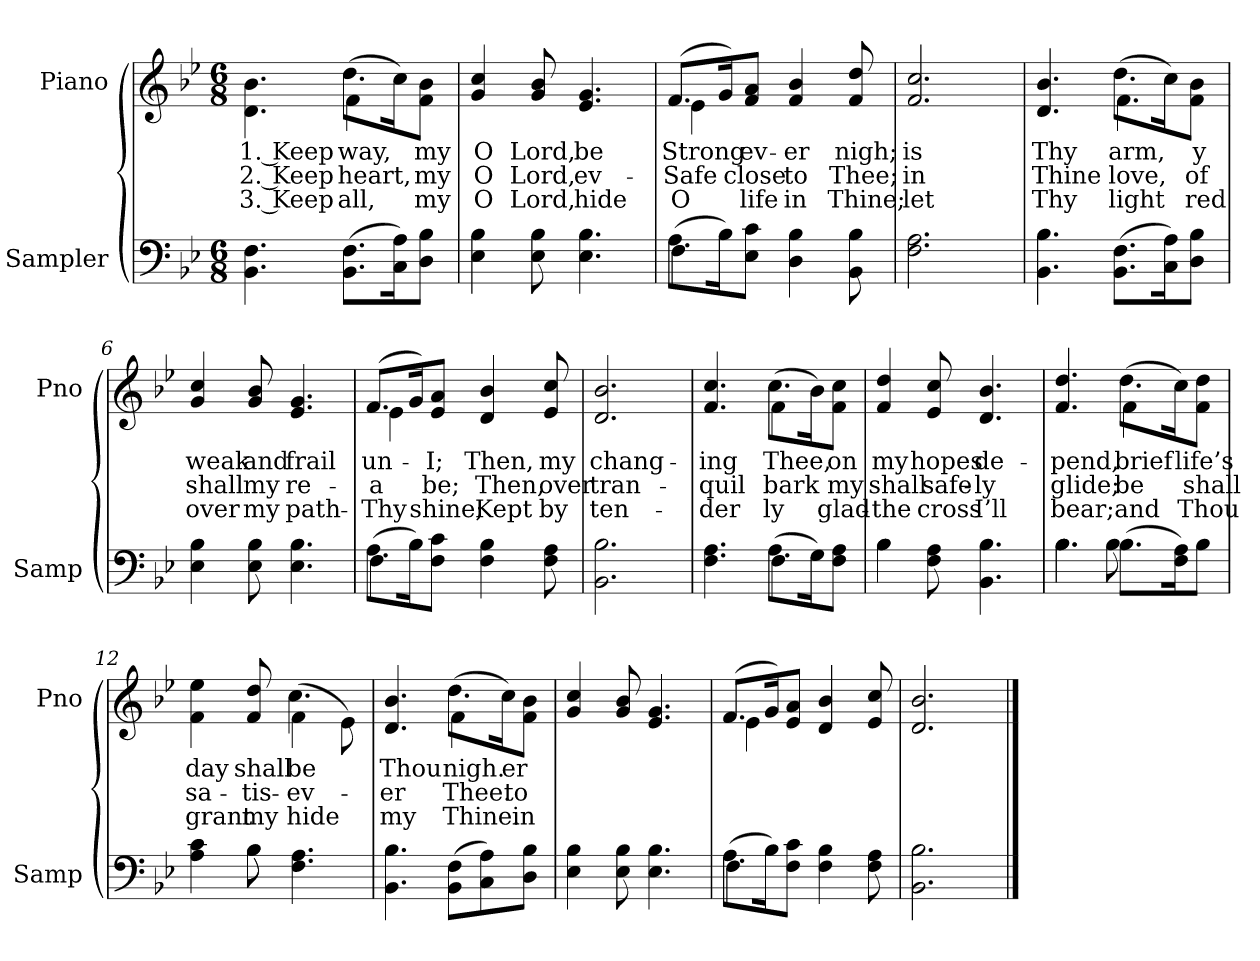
**kern	**kern	**text	**text	**text
*part2	*part1	*part1	*part1	*part1
*staff2	*staff1	*staff1	*staff1	*staff1
*I"Sampler	*I"Piano	*	*	*
*I'Samp	*I'Pno	*	*	*
*clefF4	*clefG2	*	*	*
*k[b-e-]	*k[b-e-]	*	*	*
*B-:	*B-:	*	*	*
*M6/8	*M6/8	*	*	*
=1	=1	=1	=1	=1
*	*^	*	*	*
4.BB- 4.F	4.d\ 4.b-\	4.ryy	1. Keep	2. Keep	3. Keep
(8.BB-\ 8.F\L	(8.dd\L	4f	way,	heart,	all,
16C\ 16A\K)	16cc\K)	.	.	.	.
8D\ 8B-\J	8f\ 8b-\J	8ryy	my	my	my
*	*v	*v	*	*	*
=2	=2	=2	=2	=2
4E- 4B-	4g 4cc	O	O	O
8E- 8B-	8g 8b-	Lord,	Lord,	Lord,
4.E- 4.B-	4.e- 4.g	be	ev-	hide
=3	=3	=3	=3	=3
*^	*^	*	*	*
(8.A\L	4F	(8.f/L	4e-	Strong	Safe	O
16B-\K)	.	16g/K)	.	.	.	.
8E-\ 8c\J	2ryy	8f/ 8a/J	2ryy	ev-	close	life
4D 4B-	.	4f 4b-	.	-er	to	in
8BB- 8B-	.	8f 8dd	.	nigh;	Thee;	Thine;
*v	*v	*	*	*	*	*
*	*v	*v	*	*	*
=4	=4	=4	=4	=4
2.F 2.A	2.f 2.cc	is	in	let
=5	=5	=5	=5	=5
*	*^	*	*	*
4.BB- 4.B-	4.d 4.b-	4.ryy	Thy	Thine	Thy
(8.BB-\ 8.F\L	(8.dd\L	4.f	arm,	love,	light
16C\ 16A\K)	16cc\K)	.	.	.	.
8D\ 8B-\J	8f\ 8b-\J	.	-y	of	-red
*	*v	*v	*	*	*
=6	=6	=6	=6	=6
4E- 4B-	4g 4cc	weak	shall	over
8E- 8B-	8g 8b-	and	my	my
4.E- 4.B-	4.e- 4.g	frail	re-	path-
=7	=7	=7	=7	=7
*^	*^	*	*	*
(8.A\L	4F	(8.f/L	4e-	un-	a	Thy
16B-\K)	.	16g/K)	.	.	.	.
8F\ 8c\J	2ryy	8e-/ 8a/J	2ryy	I;	be;	shine;
4F 4B-	.	4d 4b-	.	Then,	Then,	Kept
8F 8A	.	8e- 8cc	.	my	over	by
*v	*v	*	*	*	*	*
*	*v	*v	*	*	*
=8	=8	=8	=8	=8
2.BB- 2.B-	2.d 2.b-	-chang-	tran-	ten-
=9	=9	=9	=9	=9
*^	*^	*	*	*
4.F 4.A	4.ryy	4.f 4.cc	4.ryy	-ing	-quil	-der
(8.A\L	4F	(8.cc\L	4f	Thee,	bark	-ly
16G\K)	.	16b-\K)	.	.	.	.
8F\ 8A\J	8ryy	8f\ 8cc\J	8ryy	on	my	glad-
*	*	*v	*v	*	*	*
=10	=10	=10	=10	=10	=10
4B-\	4B-	4f 4dd	my	shall	the
8F 8A	2ryy	8e- 8cc	hopes	safe-	cross
4.BB- 4.B-	.	4.d 4.b-	de-	-ly	I’ll
=11	=11	=11	=11	=11	=11
*	*	*^	*	*	*
4.B-\	4.B-	4.f 4.dd	4.ryy	-pend,	glide;	bear;
(8.B-\L	8B-	(8.dd\L	4f	brief	be	and
.	4ryy	.	.	.	.	.
16F\ 16A\K)	.	16cc\K)	.	.	.	.
8B-\J	.	8f\ 8dd\J	8ryy	life’s	shall	Thou
=12	=12	=12	=12	=12	=12	=12
4A 4c	4ryy	4f 4ee-	4.ryy	day	sa-	grant
8B-\	8B-	8f 8dd	.	shall	-tis-	my
4.F 4.A	4.ryy	(4f\	4.cc	be	ev-	hide
.	.	8e-\)	.	.	.	.
*v	*v	*	*	*	*	*
=13	=13	=13	=13	=13	=13
4.BB- 4.B-	4.d 4.b-	4.ryy	Thou	-er	my
(8BB-\ 8F\L	(8.dd\L	4f	nigh.	Thee.	Thine.
8C\ 8A\)	.	.	.	.	.
.	16cc\K)	.	.	.	.
8D\ 8B-\J	8f\ 8b-\J	8ryy	-er	to	in
*	*v	*v	*	*	*
=14	=14	=14	=14	=14
4E- 4B-	4g 4cc	.	.	.
8E- 8B-	8g 8b-	.	.	.
4.E- 4.B-	4.e- 4.g	.	.	.
=15	=15	=15	=15	=15
*^	*^	*	*	*
(8.A\L	4F	(8.f/L	4e-	.	.	.
16B-\K)	.	16g/K)	.	.	.	.
8F\ 8c\J	2ryy	8e-/ 8a/J	2ryy	.	.	.
4F 4B-	.	4d 4b-	.	.	.	.
8F 8A	.	8e- 8cc	.	.	.	.
*v	*v	*	*	*	*	*
*	*v	*v	*	*	*
=16	=16	=16	=16	=16
2.BB- 2.B-	2.d 2.b-	.	.	.
==	==	==	==	==
*-	*-	*-	*-	*-
